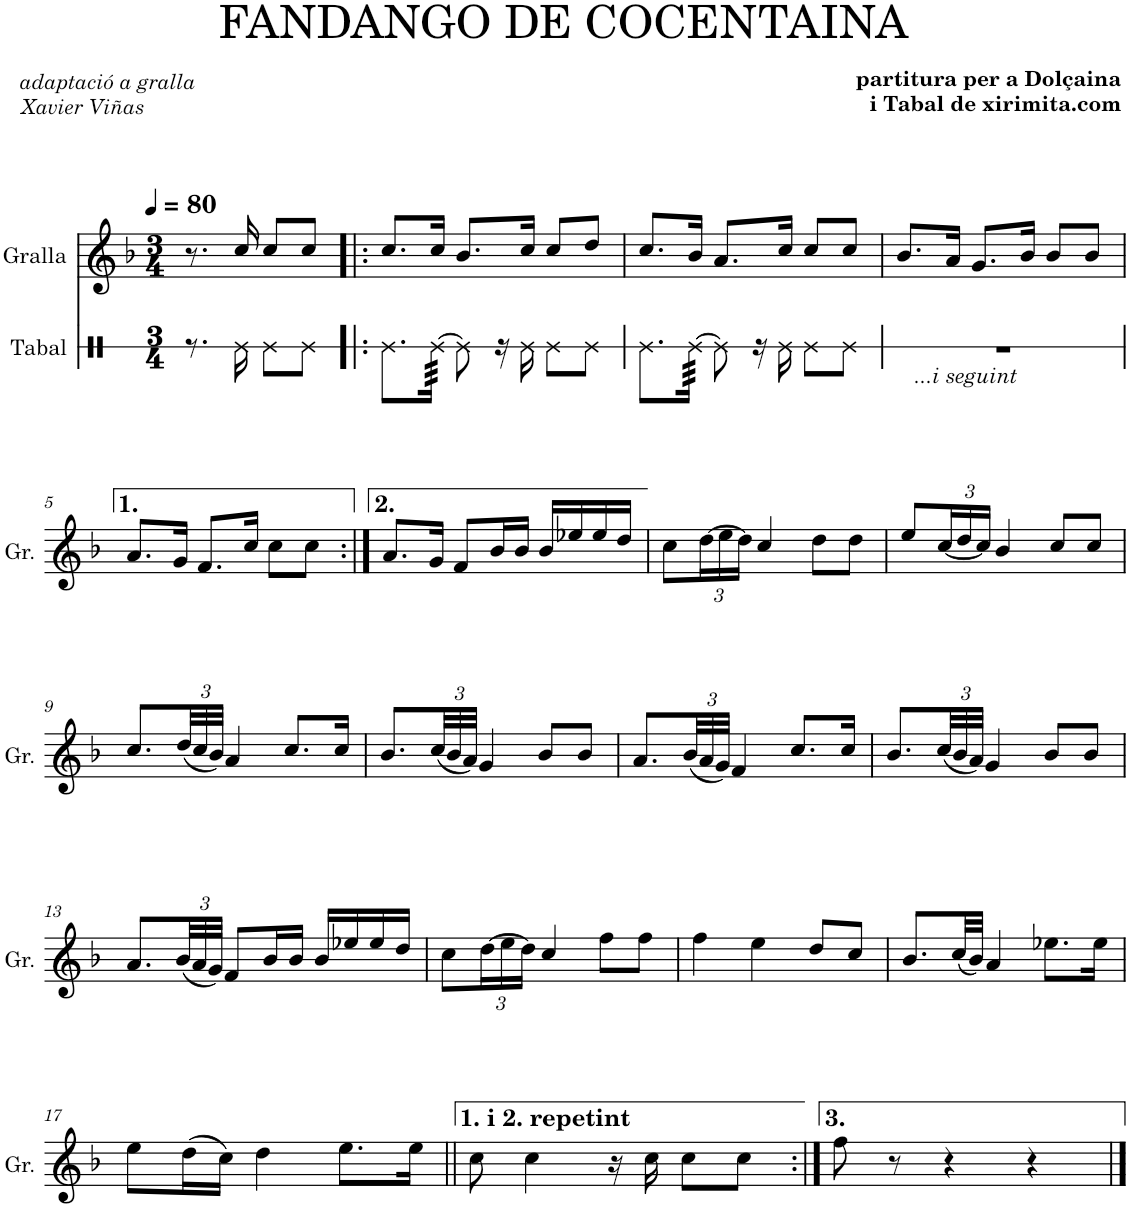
**kern	**kern
*part2	*part1
*staff2	*staff1
*I"Tabal	*I"Gralla
*I'Ta.	*I'Gr.
*stria1	*
*clefX	*clefG2
*k[]	*k[b-]
*	*F:
*M3/4	*M3/4
*MM80	*MM80
=1	=1
8.r	8.r
16Re\	16cc/
8Re\L	8cc/L
8Re\J	8cc/J
=2!|:	=2!|:
8.Re\L	8.cc/L
*tremolo	*
[128Re\	16cc/Jk
128Re\	.
128Re\	.
128Re\	.
128Re\	.
128Re\	.
128Re\	.
128Re\JJJJJ	.
*Xtremolo	*
8Re\]	8.b-/L
16r	.
16Re\	16cc/Jk
8Re\L	8cc/L
8Re\J	8dd/J
=3	=3
8.Re\L	8.cc/L
*tremolo	*
[128Re\	16b-/Jk
128Re\	.
128Re\	.
128Re\	.
128Re\	.
128Re\	.
128Re\	.
128Re\JJJJJ	.
*Xtremolo	*
8Re\]	8.a/L
16r	.
16Re\	16cc/Jk
8Re\L	8cc/L
8Re\J	8cc/J
=4	=4
!LO:TX:b:i:t=...i seguint	!
2.r	8.b-/L
.	16a/Jk
.	8.g/L
.	16b-/Jk
.	8b-/L
.	8b-/J
!!LO:LB:g=z
=5	=5
2.r	8.a/L
.	16g/Jk
.	8.f/L
.	16cc/Jk
.	8cc\L
.	8cc\J
=6:|!	=6:|!
2.r	8.a/L
.	16g/Jk
.	8f/L
.	16b-/L
.	16b-/JJ
.	16b-/LL
.	16ee-X/
.	16ee-/
.	16dd/JJ
=7	=7
2.r	8cc\L
*	*Xbrackettup
.	[>24dd\L
.	24ee\
.	24dd\JJ]
.	4cc/
.	8dd\L
.	8dd\J
=8	=8
2.r	8ee/L
.	[<24cc/L
.	24dd/
.	24cc/JJ]
.	4b-/
.	8cc/L
.	8cc/J
!!LO:LB:g=z
=9	=9
2.r	8.cc/L
.	(<48dd/LL
.	48cc/
.	48b-/JJJ)
.	4a/
.	8.cc/L
.	16cc/Jk
=10	=10
2.r	8.b-/L
.	(<48cc/LL
.	48b-/
.	48a/JJJ)
.	4g/
.	8b-/L
.	8b-/J
=11	=11
2.r	8.a/L
.	(<48b-/LL
.	48a/
.	48g/JJJ)
.	4f/
.	8.cc/L
.	16cc/Jk
=12	=12
2.r	8.b-/L
.	(<48cc/LL
.	48b-/
.	48a/JJJ)
.	4g/
.	8b-/L
.	8b-/J
!!LO:LB:g=z
=13	=13
2.r	8.a/L
.	(<48b-/LL
.	48a/
.	48g/JJJ)
.	8f/L
.	16b-/L
.	16b-/JJ
.	16b-/LL
.	16ee-X/
.	16ee-/
.	16dd/JJ
=14	=14
2.r	8cc\L
.	[>24dd\L
.	24ee\
.	24dd\JJ]
.	4cc/
.	8ff\L
.	8ff\J
=15	=15
2.r	4ff\
.	4ee\
.	8dd/L
.	8cc/J
=16	=16
2.r	8.b-/L
.	(<32cc/LL
.	32b-/JJJ)
.	4a/
.	8.ee-X\L
.	16ee-\Jk
!!LO:LB:g=z
=17	=17
2.r	8ee\L
.	(>16dd\L
.	16cc\JJ)
.	4dd\
.	8.ee\L
.	16ee\Jk
=18||	=18||
2.r	8cc\
.	4cc\
.	16r
.	16cc\
.	8cc\L
.	8cc\J
=19:|!	=19:|!
2.r	8ff\
.	8r
.	4r
.	4r
==	==
*-	*-
